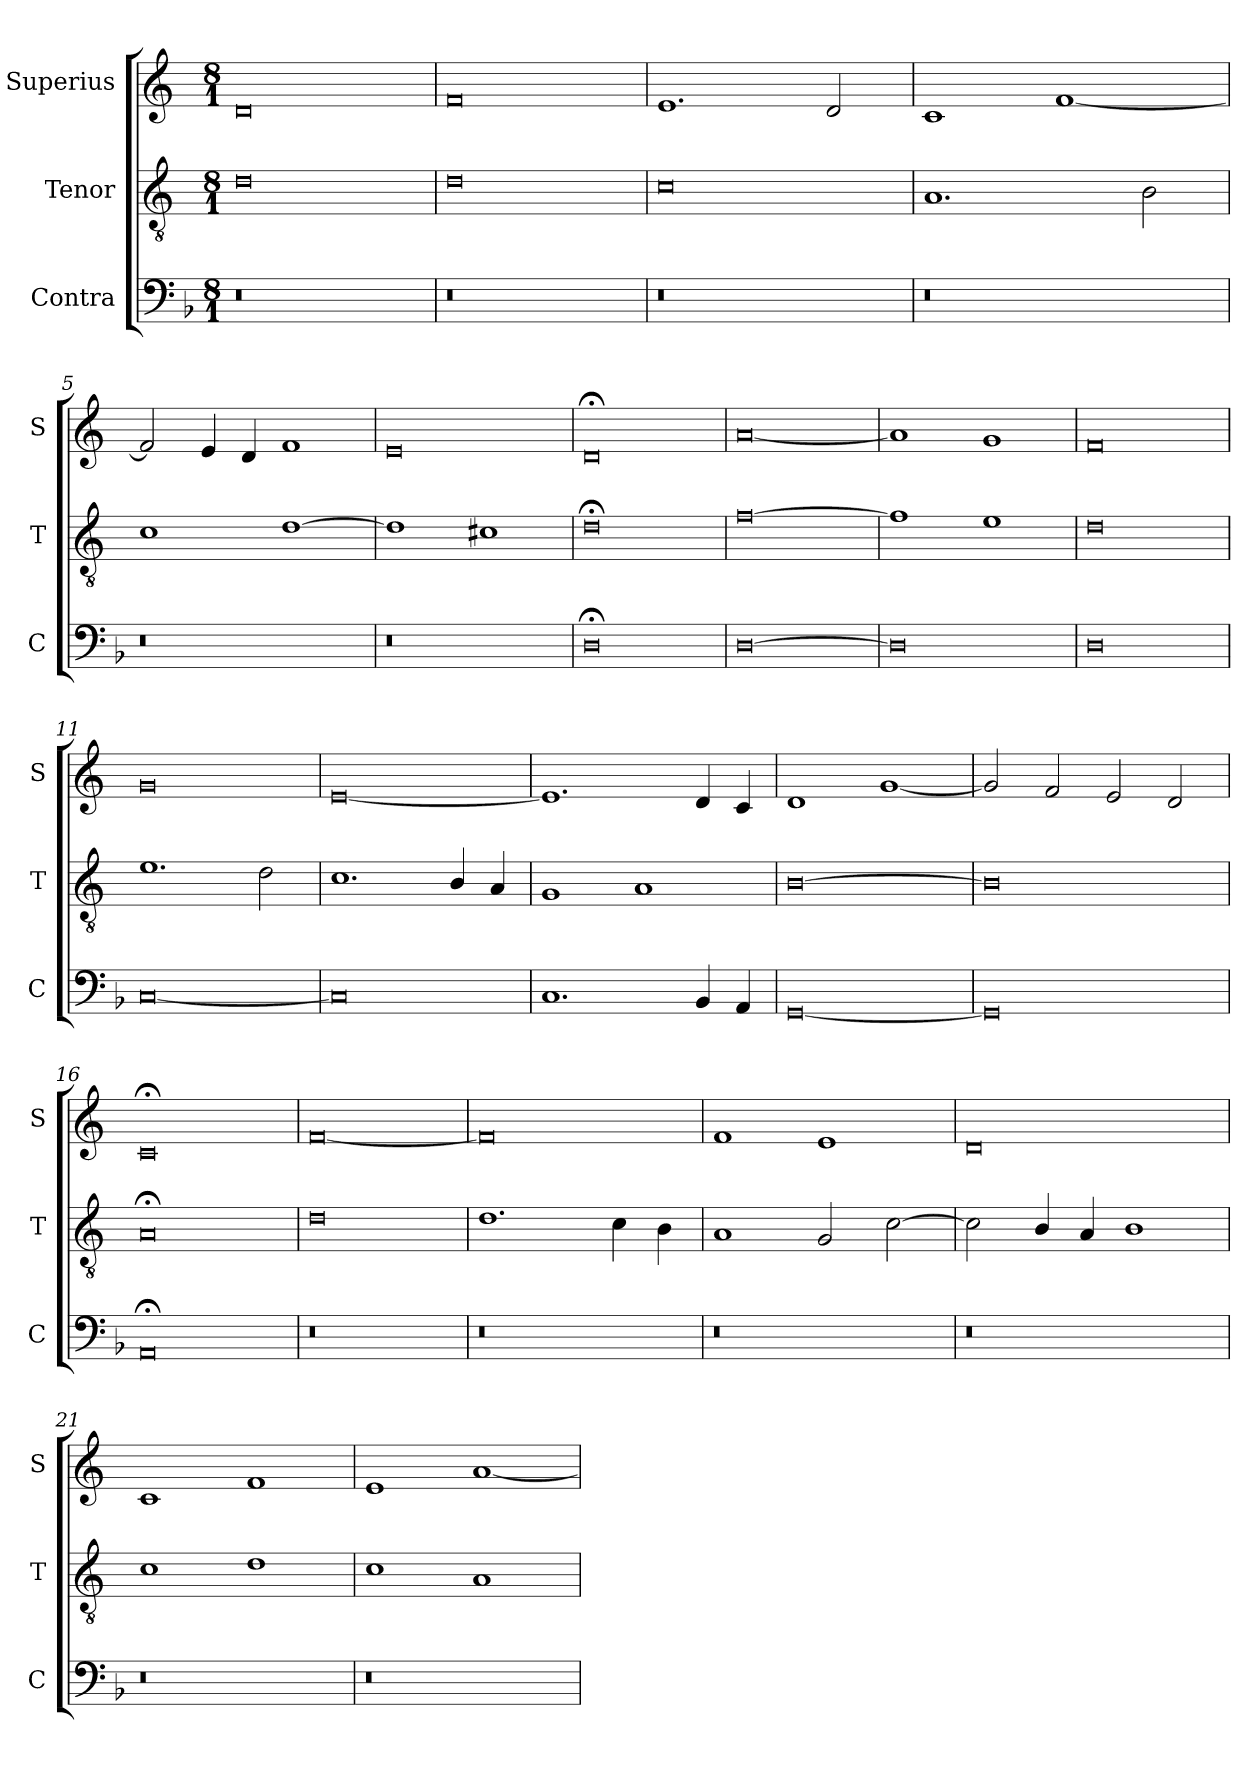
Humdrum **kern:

**kern	**kern	**kern
*part3	*part2	*part1
*staff3	*staff2	*staff1
*I"Contra	*I"Tenor	*I"Superius
*I'C	*I'T	*I'S
*clefF4	*clefGv2	*clefG2
*k[b-]	*k[]	*k[]
*M8/1	*M8/1	*M8/1
=1	=1	=1
0r	0d\	0d/
=2	=2	=2
0r	0d\	0f/
=3	=3	=3
0r	0c\	1.e/
.	.	2d/
=4	=4	=4
0r	1.A/	1c/
.	.	[1f/
.	2B\	.
=5	=5	=5
0r	1c\	2f/]
.	.	4e/
.	.	4d/
.	[1d\	1f/
=6	=6	=6
0r	1d\]	0e/
.	1c#X\	.
=7	=7	=7
0D;<\	0d;<\	0d;</
=8	=8	=8
[0D\	[0f\	[0a/
=9	=9	=9
0D\]	1f\]	1a/]
.	1e\	1g/
=10	=10	=10
0D\	0d\	0f/
=11	=11	=11
[0C	1.e\	0g/
.	2d\	.
=12	=12	=12
0C]	1.c\	[0e/
.	4B/	.
.	4A/	.
=13	=13	=13
1.C/	1G/	1.e/]
.	1A/	.
4BB-/	.	4d/
4AA/	.	4c/
=14	=14	=14
[0GG/	[0B\	1d/
.	.	[1g/
=15	=15	=15
0GG/]	0B\]	2g/]
.	.	2f/
.	.	2e/
.	.	2d/
=16	=16	=16
0AA;</	0A;</	0c;</
=17	=17	=17
0r	0d\	[0f
=18	=18	=18
0r	1.d\	0f]
.	4c\	.
.	4B\	.
=19	=19	=19
0r	1A/	1f/
.	2G/	1e/
.	[2c\	.
=20	=20	=20
0r	2c\]	0d/
.	4B/	.
.	4A/	.
.	1B\	.
=21	=21	=21
0r	1c\	1c/
.	1d\	1f/
=22	=22	=22
0r	1c\	1e/
.	1A/	[1a/
=	=	=
*-	*-	*-
